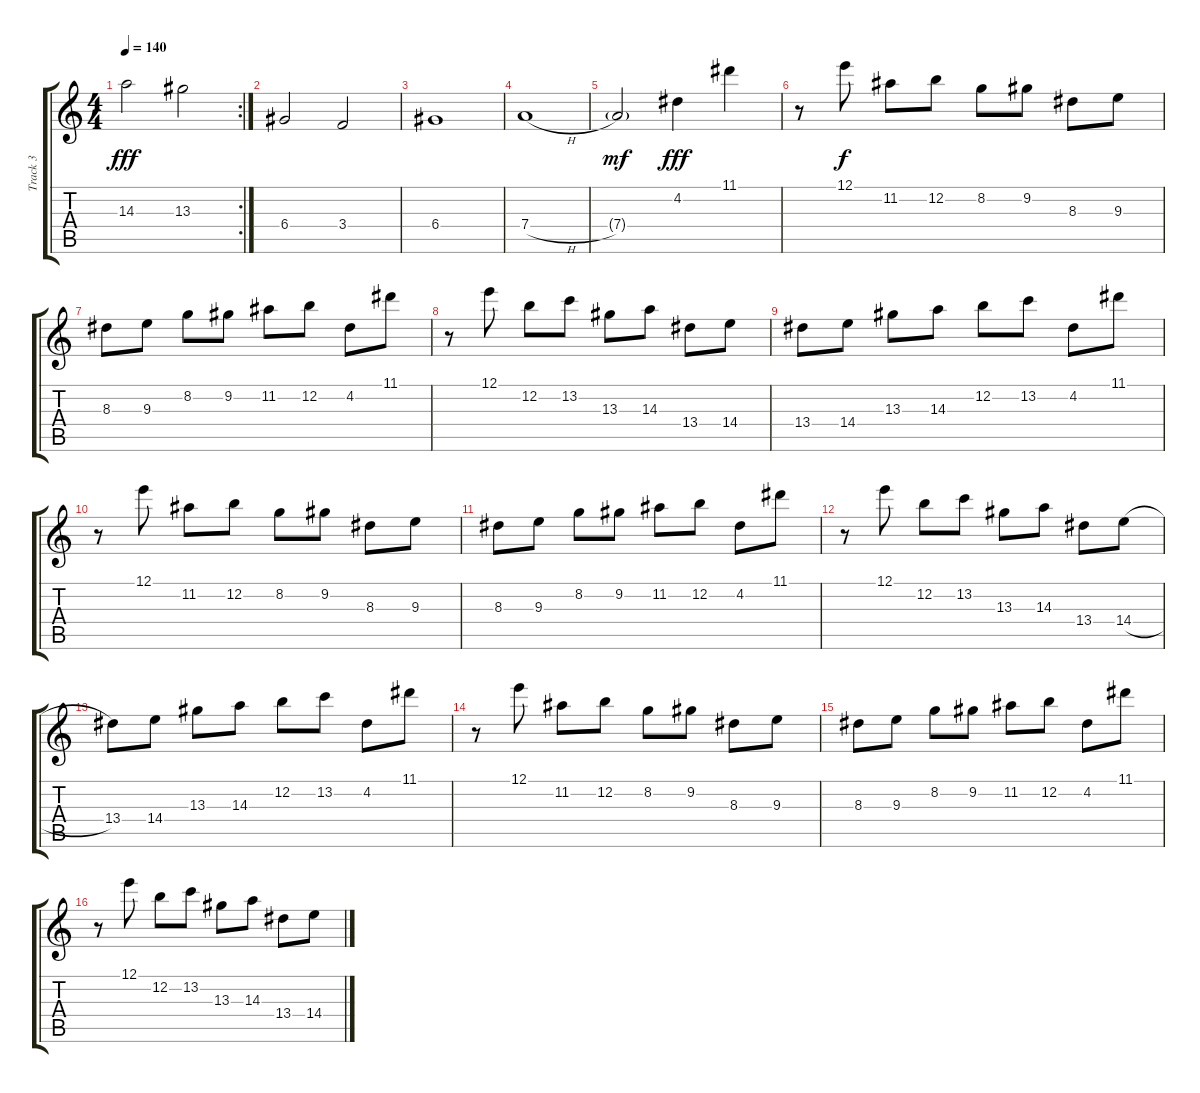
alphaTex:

\track ("Track 3" "Track 3") {instrument distortionguitar}
\staff {score tabs}
\tuning (E4 B3 G3 D3 A2 E2) {hide}
\rc 2
\ts (4 4)
\tempo 140
\clef g2
\ks c
14.3.2{dy fff} 13.3.2 |
6.4.2 3.4.2 |
6.4.1 |
7.4{h}.1 |
7.4{g}.2{dy mf} 4.2.4{dy fff} 11.1.4 |
r.8 12.1.8{dy f} 11.2.8 12.2.8 8.2.8 9.2.8 8.3.8 9.3.8 |
8.3.8 9.3.8 8.2.8 9.2.8 11.2.8 12.2.8 4.2.8 11.1.8 |
r.8 12.1.8 12.2.8 13.2.8 13.3.8 14.3.8 13.4.8 14.4.8 |
13.4.8 14.4.8 13.3.8 14.3.8 12.2.8 13.2.8 4.2.8 11.1.8 |
r.8 12.1.8 11.2.8 12.2.8 8.2.8 9.2.8 8.3.8 9.3.8 |
8.3.8 9.3.8 8.2.8 9.2.8 11.2.8 12.2.8 4.2.8 11.1.8 |
r.8 12.1.8 12.2.8 13.2.8 13.3.8 14.3.8 13.4.8 14.4{h}.8 |
13.4.8 14.4.8 13.3.8 14.3.8 12.2.8 13.2.8 4.2.8 11.1.8 |
r.8 12.1.8 11.2.8 12.2.8 8.2.8 9.2.8 8.3.8 9.3.8 |
8.3.8 9.3.8 8.2.8 9.2.8 11.2.8 12.2.8 4.2.8 11.1.8 |
r.8 12.1.8 12.2.8 13.2.8 13.3.8 14.3.8 13.4.8 14.4.8
